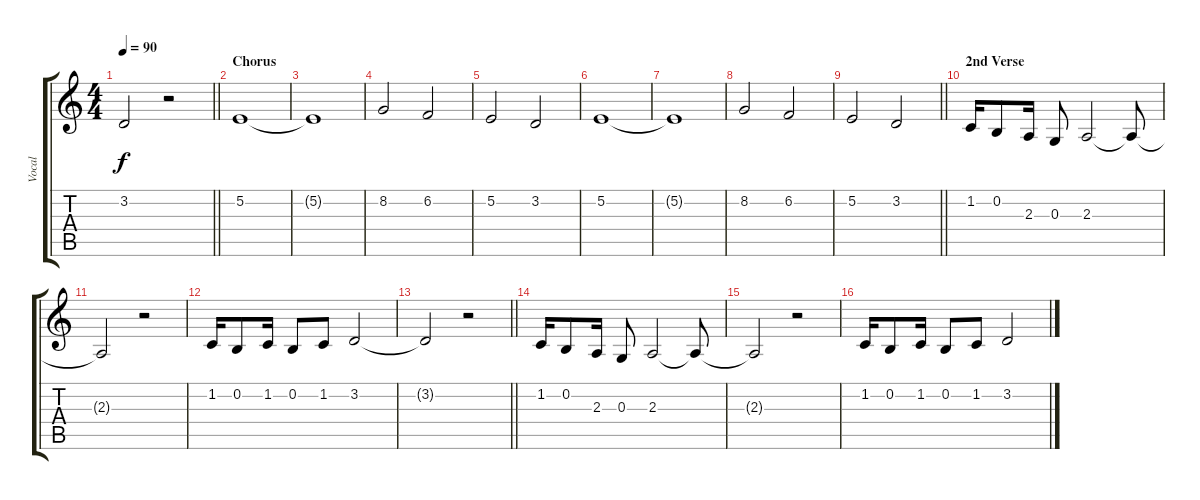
\track ("Vocal" "Vocal") {instrument altosax}
\staff {score tabs}
\tuning (E4 B3 G3 D3 A2 E2) {hide}
\ts (4 4)
\tempo 90
\clef g2
\barLineRight lightlight
\ks c
3.2{t}.2{dy f} r.2 |
\section ("" "Chorus")
5.2.1 |
5.2{t}.1 |
8.2.2 6.2.2 |
5.2.2 3.2.2 |
5.2.1 |
5.2{t}.1 |
8.2.2 6.2.2 |
\barLineRight lightlight
5.2.2 3.2.2 |
\section ("" "2nd Verse")
1.2.16 0.2.8 2.3.16 0.3.8 2.3.2 2.3{t}.8 |
2.3{t}.2 r.2 |
1.2.16 0.2.8 1.2.16 0.2.8 1.2.8 3.2.2 |
\barLineRight lightlight
3.2{t}.2 r.2 |
1.2.16 0.2.8 2.3.16 0.3.8 2.3.2 2.3{t}.8 |
2.3{t}.2 r.2 |
1.2.16 0.2.8 1.2.16 0.2.8 1.2.8 3.2.2
